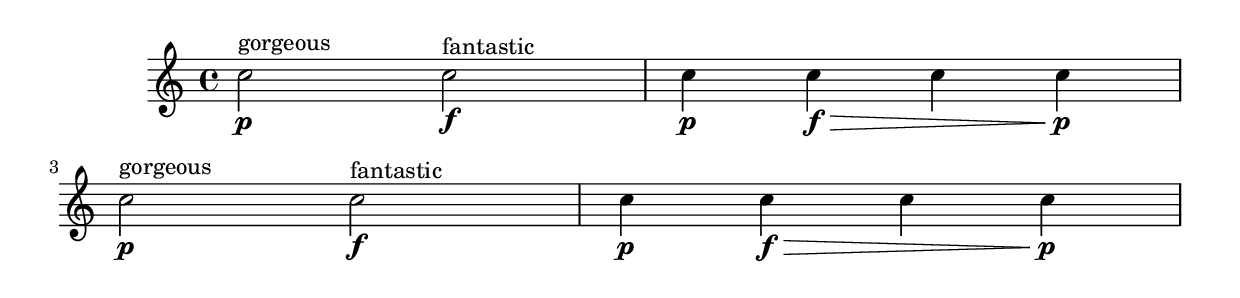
%% Do not edit this file; it is auto-generated from LSR http://lsr.dsi.unimi.it
%% This file is in the public domain.
\version "2.11.62"

\header {
  lsrtags = "tweaks-and-overrides, spacing"

  texidoces = "
Mediante el establecimiento de la propiedad @code{Y-extent} a un valor
adecuado, todos los objetos @code{DynamicLineSpanner} (reguladores e
indicaciones dinámicas textuales) se pueden alinear con un punto de
referencia común, independientemente de sus dimensiones.  De esta
manera, todos los elementos estarán alineados verticalmente,
produciendo así un resultado más satisfactorio.

Se usa una idea similar para alinear las inscripciones de texto a lo
largo de su línea de base.

"
  doctitlees = "Indicaciones dinámicas y textuales alineadas verticalmente"

  texidoc = "
By setting the @code{'Y-extent} property to a suitable value, all
@code{DynamicLineSpanner} objects (hairpins and dynamic texts) can be
aligned to a common reference point, regardless of their actual extent.
This way, every element will be vertically aligned, thus producing a
more pleasing output.

The same idea is used to align the text scripts along their baseline.

"
  doctitle = "Vertically aligned dynamics and textscripts"
} % begin verbatim

music = \relative c'' {
  c2\p^\markup { gorgeous } c\f^\markup { fantastic }
  c4\p c\f\> c c\!\p
}

{
  \music \break
  \override DynamicLineSpanner #'staff-padding = #2.0
  \override DynamicLineSpanner #'Y-extent = #'(-1.5 . 1.5)
  \override TextScript #'Y-extent = #'(-1.5 . 1.5)
  \music
}
